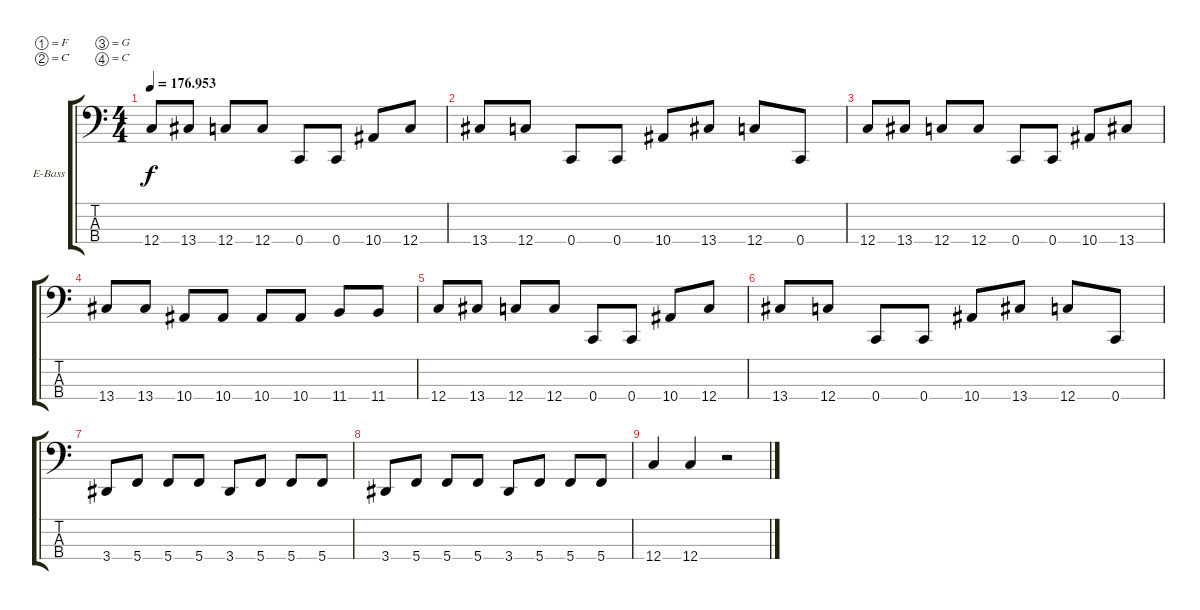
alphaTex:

\defaultSystemsLayout 4
\bracketExtendMode groupsimilarinstruments
\firstSystemTrackNameOrientation horizontal
\otherSystemsTrackNameOrientation horizontal
\track ("Olli" "E-Bass") {solo instrument electricbassfinger}
\staff {score tabs}
\tuning (F2 C2 G1 C1)
\ts (4 4)
\tempo
176.953
\accidentals auto
\clef f4
\ottava regular
\simile none
\ks c
12.4.8{dy f} 13.4.8 12.4.8 12.4.8 0.4.8 0.4.8 10.4.8 12.4.8 |
13.4.8 12.4.8 0.4.8 0.4.8 10.4.8 13.4.8 12.4.8 0.4.8 |
12.4.8 13.4.8 12.4.8 12.4.8 0.4.8 0.4.8 10.4.8 13.4.8 |
13.4.8 13.4.8 10.4.8 10.4.8 10.4.8 10.4.8 11.4.8 11.4.8 |
12.4.8 13.4.8 12.4.8 12.4.8 0.4.8 0.4.8 10.4.8 12.4.8 |
13.4.8 12.4.8 0.4.8 0.4.8 10.4.8 13.4.8 12.4.8 0.4.8 |
3.4.8 5.4.8 5.4.8 5.4.8 3.4.8 5.4.8 5.4.8 5.4.8 |
3.4.8 5.4.8 5.4.8 5.4.8 3.4.8 5.4.8 5.4.8 5.4.8 |
12.4.4 12.4.4 r.2
